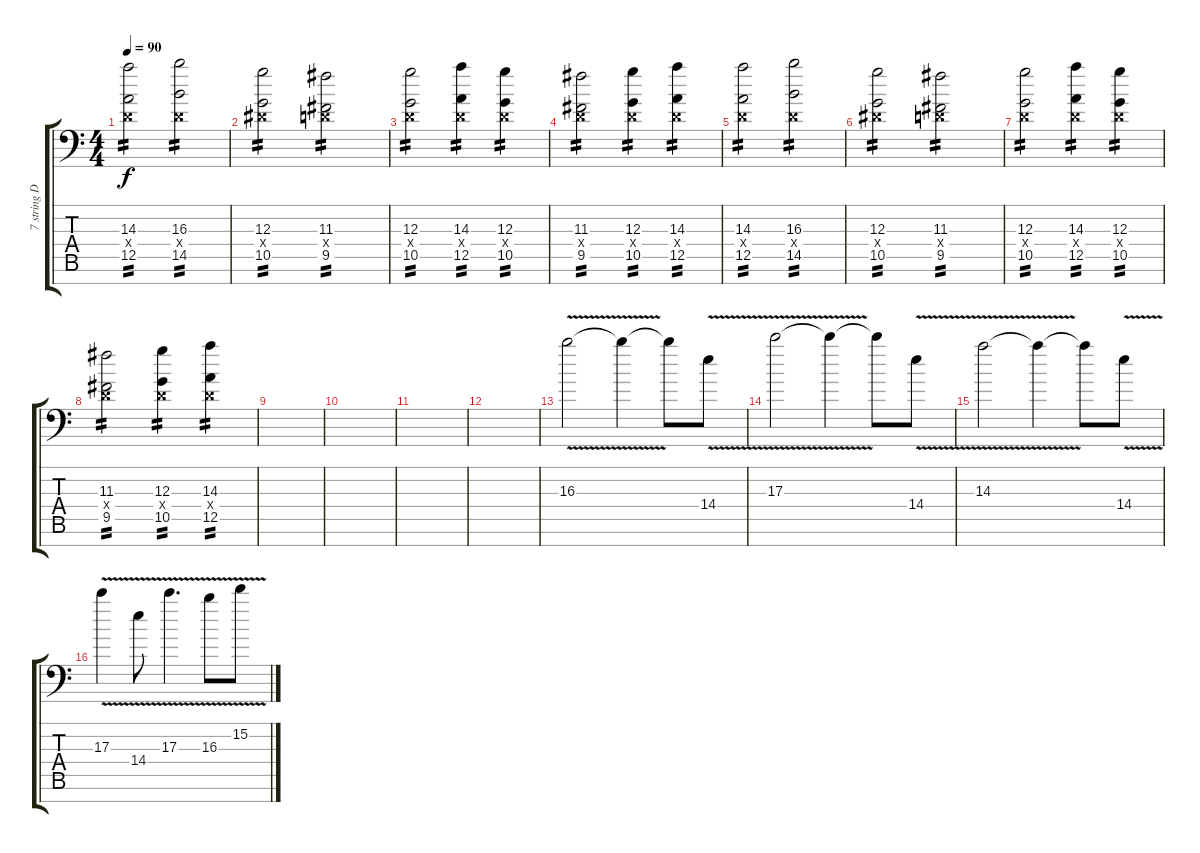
\track ("7 string Drop A" "7 string D") {instrument electricguitarclean}
\staff {score tabs}
\tuning (E4 B3 G3 D3 A2 E2 A1) {hide}
\ts (4 4)
\tempo 90
\clef f4
\ks c
(14.3 0.4{x} 12.5).2{tp 2 dy f} (16.3 0.4{x} 14.5).2{tp 2} |
(12.3 1.4{x} 10.5).2{tp 2} (11.3 0.4{x} 9.5).2{tp 2} |
(12.3 0.4{x} 10.5).2{tp 2} (14.3 0.4{x} 12.5).4{tp 2} (12.3 0.4{x} 10.5).4{tp 2} |
(11.3 0.4{x} 9.5).2{tp 2} (12.3 0.4{x} 10.5).4{tp 2} (14.3 0.4{x} 12.5).4{tp 2} |
(14.3 0.4{x} 12.5).2{tp 2} (16.3 0.4{x} 14.5).2{tp 2} |
(12.3 1.4{x} 10.5).2{tp 2} (11.3 0.4{x} 9.5).2{tp 2} |
(12.3 0.4{x} 10.5).2{tp 2} (14.3 0.4{x} 12.5).4{tp 2} (12.3 0.4{x} 10.5).4{tp 2} |
(11.3 0.4{x} 9.5).2{tp 2} (12.3 0.4{x} 10.5).4{tp 2} (14.3 0.4{x} 12.5).4{tp 2} |
|
|
|
|
16.3{v}.2 16.3{t}.4 16.3{t}.8 14.4{v}.8 |
17.3{v}.2 17.3{t}.4 17.3{t}.8 14.4{v}.8 |
14.3{v}.2 14.3{t}.4 14.3{t}.8 14.4{v}.8 |
17.3{v}.4 14.4{v}.8 17.3{v}.4{d} 16.3{v}.8 15.2{v}.8
